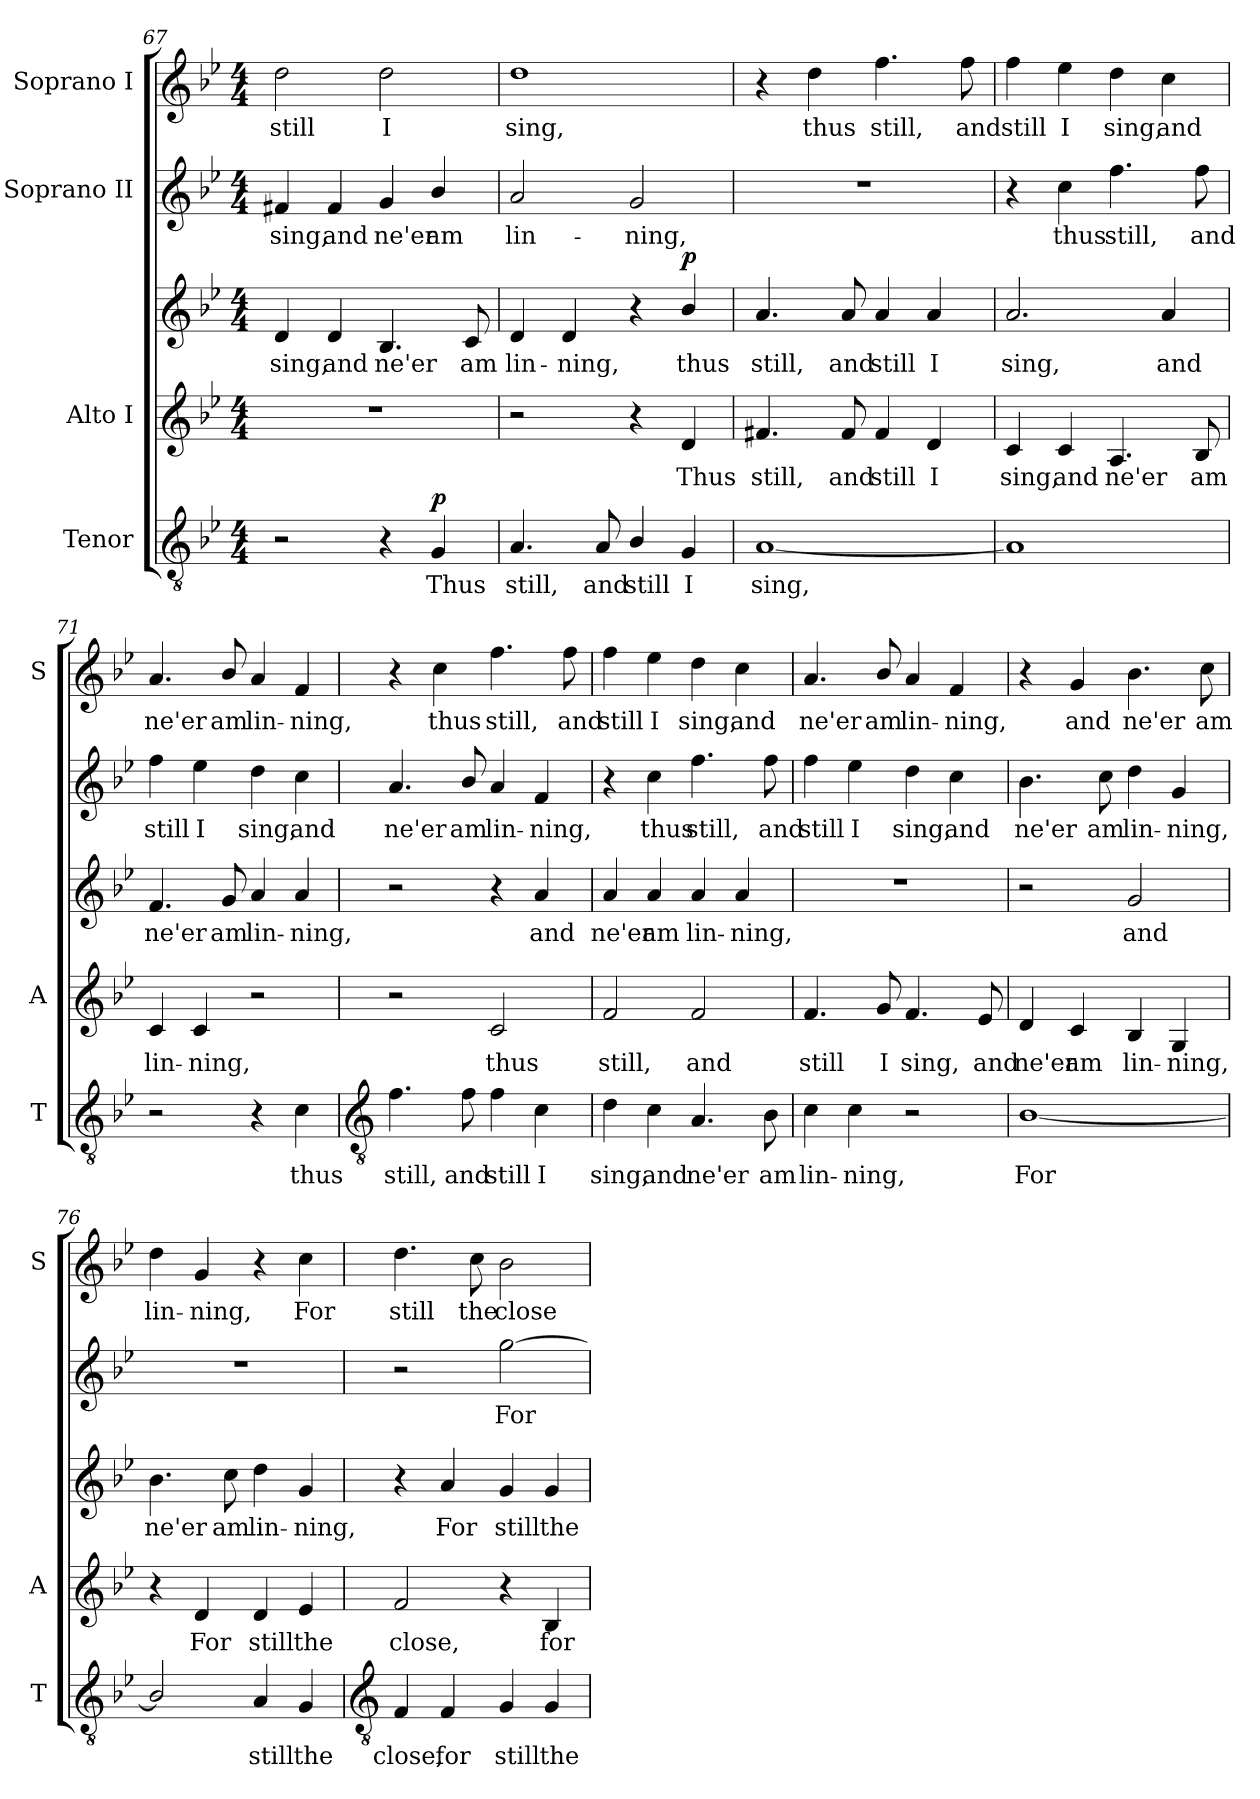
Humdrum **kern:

**kern	**text	**dynam	**kern	**text	**kern	**text	**dynam	**kern	**text	**kern	**text
*part4	*part4	*part4	*part3	*part3	*part3	*part3	*part3	*part2	*part2	*part1	*part1
*staff5	*staff5	*staff5	*staff4	*staff4	*staff3	*staff3	*staff3/4	*staff2	*staff2	*staff1	*staff1
*I"Tenor	*	*	*I"Alto I	*	*	*	*	*I"Soprano II	*	*I"Soprano I	*
*I'T	*	*	*I'A	*	*	*	*	*	*	*I'S	*
!!LO:LB:g=z
*clefGv2	*	*	*clefG2	*	*clefG2	*	*	*clefG2	*	*clefG2	*
*k[b-e-]	*	*	*k[b-e-]	*	*k[b-e-]	*	*	*k[b-e-]	*	*k[b-e-]	*
*B-:	*	*	*B-:	*	*B-:	*	*	*B-:	*	*B-:	*
*M4/4	*	*	*M4/4	*	*M4/4	*	*	*M4/4	*	*M4/4	*
=67	=67	=67	=67	=67	=67	=67	=67	=67	=67	=67	=67
!	!	!	!	!	!	!LO:LY:b	!	!	!LO:LY:b	!	!LO:LY:b
2r	.	.	1r	.	4d	sing,	.	4f#X	sing,	2dd	still
!	!	!	!	!	!	!LO:LY:b	!	!	!LO:LY:b	!	!
.	.	.	.	.	4d	and	.	4f#	and	.	.
!	!	!	!	!	!	!LO:LY:b	!	!	!LO:LY:b	!	!LO:LY:b
4r	.	.	.	.	4.B-	ne'er	.	4g	ne'er	2dd	I
!	!LO:LY:b	!LO:DY:b	!	!	!	!	!	!	!LO:LY:b	!	!
4G	Thus	p	.	.	.	.	.	4b-/	am	.	.
!	!	!	!	!	!	!LO:LY:b	!	!	!	!	!
.	.	.	.	.	8c	am	.	.	.	.	.
=68	=68	=68	=68	=68	=68	=68	=68	=68	=68	=68	=68
!	!LO:LY:b	!	!	!	!	!LO:LY:b	!	!	!LO:LY:b	!	!LO:LY:b
4.A	still,	.	2r	.	4d	lin-	.	2a	lin-	1dd	sing,
!	!	!	!	!	!	!LO:LY:b	!	!	!	!	!
.	.	.	.	.	4d	-ning,	.	.	.	.	.
!	!LO:LY:b	!	!	!	!	!	!	!	!	!	!
8A	and	.	.	.	.	.	.	.	.	.	.
!	!LO:LY:b	!	!	!	!	!	!	!	!LO:LY:b	!	!
4B-/	still	.	4r	.	4r	.	.	2g	-ning,	.	.
!	!LO:LY:b	!	!	!LO:LY:b	!	!LO:LY:b	!LO:DY:b=2	!	!	!	!
4G	I	.	4d	Thus	4b-/	thus	p	.	.	.	.
=69	=69	=69	=69	=69	=69	=69	=69	=69	=69	=69	=69
!	!LO:LY:b	!	!	!LO:LY:b	!	!LO:LY:b	!	!	!	!	!
[1A	sing,	.	4.f#X	still,	4.a	still,	.	1r	.	4r	.
!	!	!	!	!	!	!	!	!	!	!	!LO:LY:b
.	.	.	.	.	.	.	.	.	.	4dd	thus
!	!	!	!	!LO:LY:b	!	!LO:LY:b	!	!	!	!	!
.	.	.	8f#	and	8a	and	.	.	.	.	.
!	!	!	!	!LO:LY:b	!	!LO:LY:b	!	!	!	!	!LO:LY:b
.	.	.	4f#	still	4a	still	.	.	.	4.ff	still,
!	!	!	!	!LO:LY:b	!	!LO:LY:b	!	!	!	!	!
.	.	.	4d	I	4a	I	.	.	.	.	.
!	!	!	!	!	!	!	!	!	!	!	!LO:LY:b
.	.	.	.	.	.	.	.	.	.	8ff	and
=70	=70	=70	=70	=70	=70	=70	=70	=70	=70	=70	=70
!	!	!	!	!LO:LY:b	!	!LO:LY:b	!	!	!	!	!LO:LY:b
1A]	.	.	4c	sing,	2.a	sing,	.	4r	.	4ff	still
!	!	!	!	!LO:LY:b	!	!	!	!	!LO:LY:b	!	!LO:LY:b
.	.	.	4c	and	.	.	.	4cc	thus	4ee-	I
!	!	!	!	!LO:LY:b	!	!	!	!	!LO:LY:b	!	!LO:LY:b
.	.	.	4.A	ne'er	.	.	.	4.ff	still,	4dd	sing,
!	!	!	!	!	!	!LO:LY:b	!	!	!	!	!LO:LY:b
.	.	.	.	.	4a	and	.	.	.	4cc	and
!	!	!	!	!LO:LY:b	!	!	!	!	!LO:LY:b	!	!
.	.	.	8B-	am	.	.	.	8ff	and	.	.
=71	=71	=71	=71	=71	=71	=71	=71	=71	=71	=71	=71
!	!	!	!	!LO:LY:b	!	!LO:LY:b	!	!	!LO:LY:b	!	!LO:LY:b
2r	.	.	4c	lin-	4.f	ne'er	.	4ff	still	4.a	ne'er
!	!	!	!	!LO:LY:b	!	!	!	!	!LO:LY:b	!	!
.	.	.	4c	-ning,	.	.	.	4ee-	I	.	.
!	!	!	!	!	!	!LO:LY:b	!	!	!	!	!LO:LY:b
.	.	.	.	.	8g	am	.	.	.	8b-/	am
!	!	!	!	!	!	!LO:LY:b	!	!	!LO:LY:b	!	!LO:LY:b
4r	.	.	2r	.	4a	lin-	.	4dd	sing,	4a	lin-
!	!LO:LY:b	!	!	!	!	!LO:LY:b	!	!	!LO:LY:b	!	!LO:LY:b
4c	thus	.	.	.	4a	-ning,	.	4cc	and	4f	-ning,
!!LO:LB:g=z
=72	=72	=72	=72	=72	=72	=72	=72	=72	=72	=72	=72
*clefGv2	*	*	*	*	*	*	*	*	*	*	*
!	!LO:LY:b	!	!	!	!	!	!	!	!LO:LY:b	!	!
4.f	still,	.	2r	.	2r	.	.	4.a	ne'er	4r	.
!	!	!	!	!	!	!	!	!	!	!	!LO:LY:b
.	.	.	.	.	.	.	.	.	.	4cc	thus
!	!LO:LY:b	!	!	!	!	!	!	!	!LO:LY:b	!	!
8f	and	.	.	.	.	.	.	8b-/	am	.	.
!	!LO:LY:b	!	!	!LO:LY:b	!	!	!	!	!LO:LY:b	!	!LO:LY:b
4f	still	.	2c	thus	4r	.	.	4a	lin-	4.ff	still,
!	!LO:LY:b	!	!	!	!	!LO:LY:b	!	!	!LO:LY:b	!	!
4c	I	.	.	.	4a	and	.	4f	-ning,	.	.
!	!	!	!	!	!	!	!	!	!	!	!LO:LY:b
.	.	.	.	.	.	.	.	.	.	8ff	and
=73	=73	=73	=73	=73	=73	=73	=73	=73	=73	=73	=73
!	!LO:LY:b	!	!	!LO:LY:b	!	!LO:LY:b	!	!	!	!	!LO:LY:b
4d	sing,	.	2f	still,	4a	ne'er	.	4r	.	4ff	still
!	!LO:LY:b	!	!	!	!	!LO:LY:b	!	!	!LO:LY:b	!	!LO:LY:b
4c	and	.	.	.	4a	am	.	4cc	thus	4ee-	I
!	!LO:LY:b	!	!	!LO:LY:b	!	!LO:LY:b	!	!	!LO:LY:b	!	!LO:LY:b
4.A	ne'er	.	2f	and	4a	lin-	.	4.ff	still,	4dd	sing,
!	!	!	!	!	!	!LO:LY:b	!	!	!	!	!LO:LY:b
.	.	.	.	.	4a	-ning,	.	.	.	4cc	and
!	!LO:LY:b	!	!	!	!	!	!	!	!LO:LY:b	!	!
8B-	am	.	.	.	.	.	.	8ff	and	.	.
=74	=74	=74	=74	=74	=74	=74	=74	=74	=74	=74	=74
!	!LO:LY:b	!	!	!LO:LY:b	!	!	!	!	!LO:LY:b	!	!LO:LY:b
4c	lin-	.	4.f	still	1r	.	.	4ff	still	4.a	ne'er
!	!LO:LY:b	!	!	!	!	!	!	!	!LO:LY:b	!	!
4c	-ning,	.	.	.	.	.	.	4ee-	I	.	.
!	!	!	!	!LO:LY:b	!	!	!	!	!	!	!LO:LY:b
.	.	.	8g	I	.	.	.	.	.	8b-/	am
!	!	!	!	!LO:LY:b	!	!	!	!	!LO:LY:b	!	!LO:LY:b
2r	.	.	4.f	sing,	.	.	.	4dd	sing,	4a	lin-
!	!	!	!	!	!	!	!	!	!LO:LY:b	!	!LO:LY:b
.	.	.	.	.	.	.	.	4cc	and	4f	-ning,
!	!	!	!	!LO:LY:b	!	!	!	!	!	!	!
.	.	.	8e-	and	.	.	.	.	.	.	.
=75	=75	=75	=75	=75	=75	=75	=75	=75	=75	=75	=75
!	!LO:LY:b	!	!	!LO:LY:b	!	!	!	!	!LO:LY:b	!	!
[1B-/	For	.	4d	ne'er	2r	.	.	4.b-	ne'er	4r	.
!	!	!	!	!LO:LY:b	!	!	!	!	!	!	!LO:LY:b
.	.	.	4c	am	.	.	.	.	.	4g	and
!	!	!	!	!	!	!	!	!	!LO:LY:b	!	!
.	.	.	.	.	.	.	.	8cc	am	.	.
!	!	!	!	!LO:LY:b	!	!LO:LY:b	!	!	!LO:LY:b	!	!LO:LY:b
.	.	.	4B-	lin-	2g	and	.	4dd	lin-	4.b-	ne'er
!	!	!	!	!LO:LY:b	!	!	!	!	!LO:LY:b	!	!
.	.	.	4G	-ning,	.	.	.	4g	-ning,	.	.
!	!	!	!	!	!	!	!	!	!	!	!LO:LY:b
.	.	.	.	.	.	.	.	.	.	8cc	am
=76	=76	=76	=76	=76	=76	=76	=76	=76	=76	=76	=76
!	!	!	!	!	!	!LO:LY:b	!	!	!	!	!LO:LY:b
2B-/]	.	.	4r	.	4.b-	ne'er	.	1r	.	4dd	lin-
!	!	!	!	!LO:LY:b	!	!	!	!	!	!	!LO:LY:b
.	.	.	4d	For	.	.	.	.	.	4g	-ning,
!	!	!	!	!	!	!LO:LY:b	!	!	!	!	!
.	.	.	.	.	8cc	am	.	.	.	.	.
!	!LO:LY:b	!	!	!LO:LY:b	!	!LO:LY:b	!	!	!	!	!
4A	still	.	4d	still	4dd	lin-	.	.	.	4r	.
!	!LO:LY:b	!	!	!LO:LY:b	!	!LO:LY:b	!	!	!	!	!LO:LY:b
4G	the	.	4e-	the	4g	-ning,	.	.	.	4cc	For
!!LO:LB:g=z
=77	=77	=77	=77	=77	=77	=77	=77	=77	=77	=77	=77
*clefGv2	*	*	*	*	*	*	*	*	*	*	*
!	!LO:LY:b	!	!	!LO:LY:b	!	!	!	!	!	!	!LO:LY:b
4F	close,	.	2f	close,	4r	.	.	2r	.	4.dd	still
!	!LO:LY:b	!	!	!	!	!LO:LY:b	!	!	!	!	!
4F	for	.	.	.	4a	For	.	.	.	.	.
!	!	!	!	!	!	!	!	!	!	!	!LO:LY:b
.	.	.	.	.	.	.	.	.	.	8cc	the
!	!LO:LY:b	!	!	!	!	!LO:LY:b	!	!	!LO:LY:b	!	!LO:LY:b
4G	still	.	4r	.	4g	still	.	[2gg	For	2b-	close
!	!LO:LY:b	!	!	!LO:LY:b	!	!LO:LY:b	!	!	!	!	!
4G	the	.	4B-	for	4g	the	.	.	.	.	.
=	=	=	=	=	=	=	=	=	=	=	=
*-	*-	*-	*-	*-	*-	*-	*-	*-	*-	*-	*-
